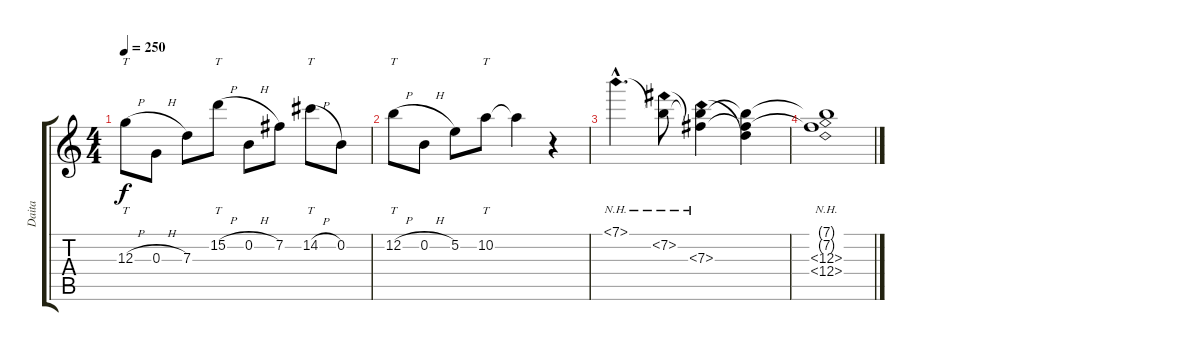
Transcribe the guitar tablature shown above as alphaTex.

\track ("Daita" "Daita") {instrument distortionguitar}
\staff {score tabs}
\tuning (E4 B3 G3 D3 A2 E2) {hide}
\ts (4 4)
\tempo 250
\clef g2
\ks c
12.3{h}.8{tt dy f} 0.3{h}.8 7.3.8 15.2{h}.8{tt} 0.2{h}.8 7.2.8 14.2{h}.8{tt} 0.2.8 |
12.2{h}.8{tt} 0.2{h}.8 5.2.8 10.2.8{tt} 10.2{t}.4 r.4 |
7.1{nh hac}.4{d} (7.1{t} 7.2{nh}).8 (7.1{t} 7.2{t} 7.3{nh}).4 (7.1{t} 7.2{t} 7.3{t}).4 |
(7.1{t} 7.2{t} 12.3{nh} 12.4{nh}).1
